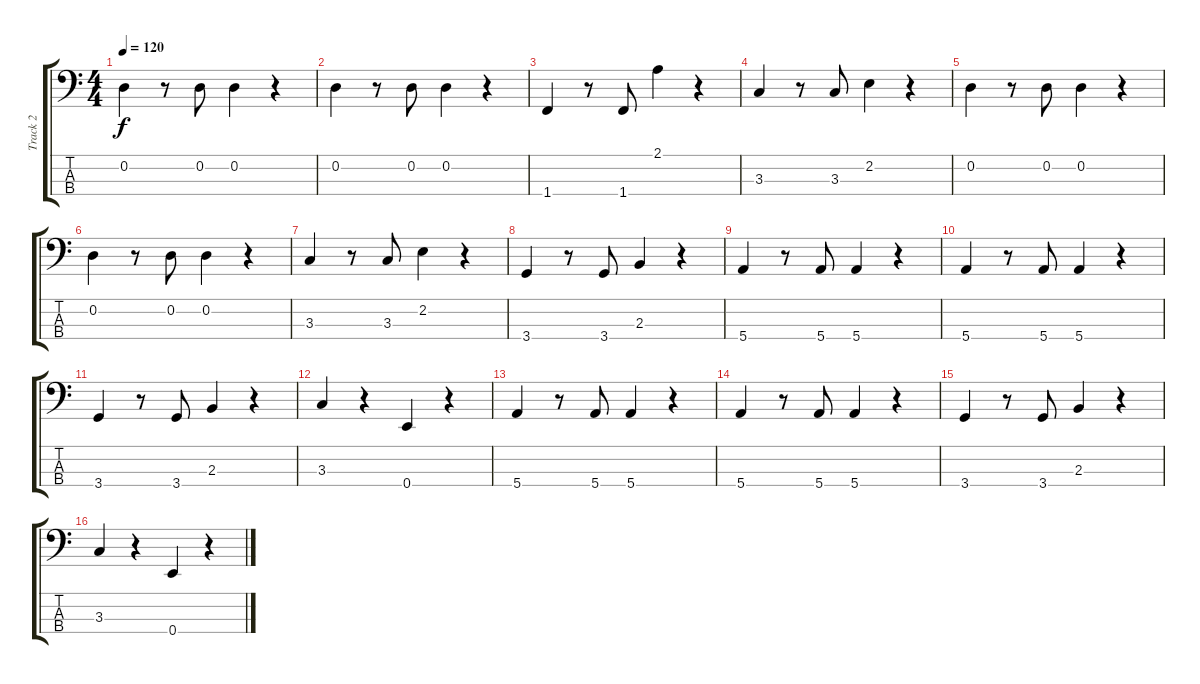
\track ("Track 2" "Track 2") {instrument acousticguitarnylon}
\staff {score tabs}
\tuning (G2 D2 A1 E1) {hide}
\ts (4 4)
\tempo 120
\clef f4
\ks c
0.2.4{dy f} r.8 0.2.8 0.2.4 r.4 |
0.2.4 r.8 0.2.8 0.2.4 r.4 |
1.4.4 r.8 1.4.8 2.1.4 r.4 |
3.3.4 r.8 3.3.8 2.2.4 r.4 |
0.2.4 r.8 0.2.8 0.2.4 r.4 |
0.2.4 r.8 0.2.8 0.2.4 r.4 |
3.3.4 r.8 3.3.8 2.2.4 r.4 |
3.4.4 r.8 3.4.8 2.3.4 r.4 |
5.4.4 r.8 5.4.8 5.4.4 r.4 |
5.4.4 r.8 5.4.8 5.4.4 r.4 |
3.4.4 r.8 3.4.8 2.3.4 r.4 |
3.3.4 r.4 0.4.4 r.4 |
5.4.4 r.8 5.4.8 5.4.4 r.4 |
5.4.4 r.8 5.4.8 5.4.4 r.4 |
3.4.4 r.8 3.4.8 2.3.4 r.4 |
3.3.4 r.4 0.4.4 r.4
